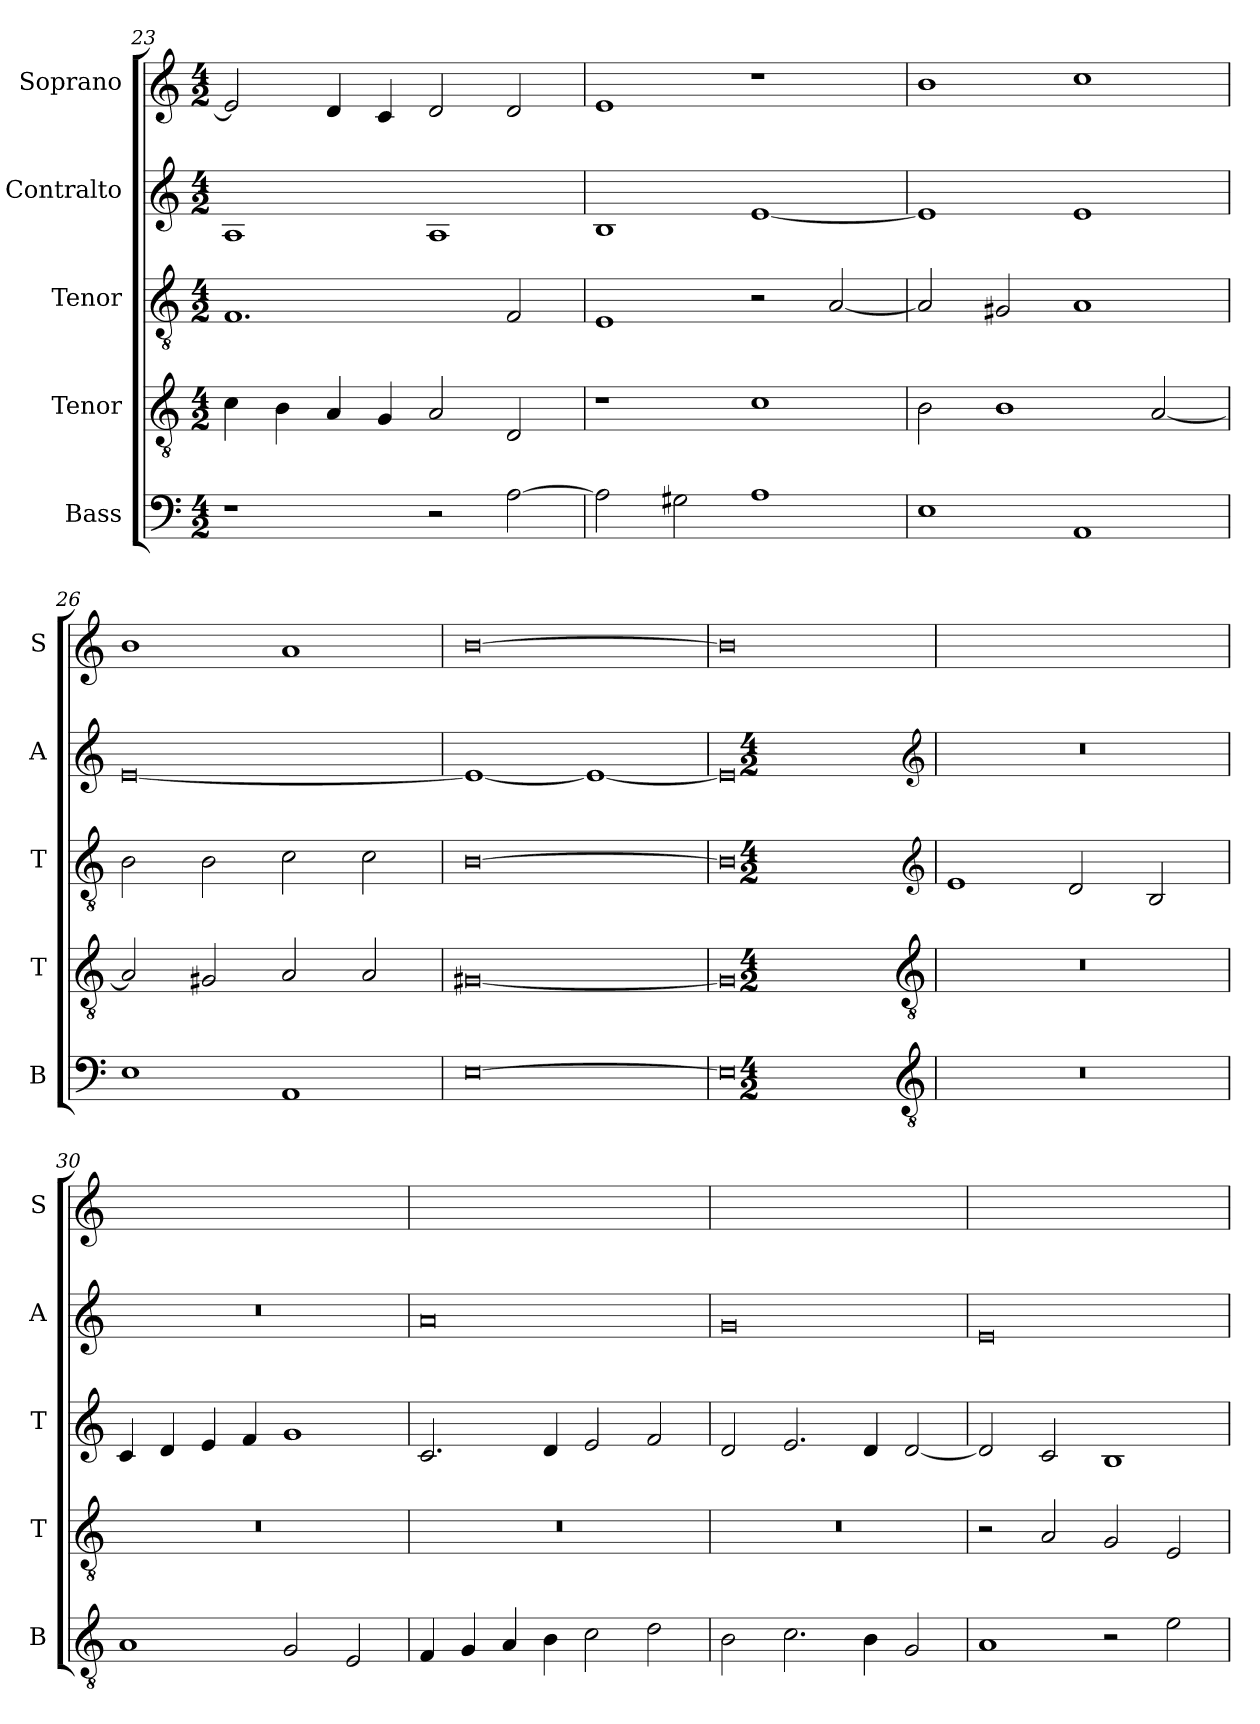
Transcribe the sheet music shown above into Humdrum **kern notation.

**kern	**kern	**kern	**kern	**kern
*part5	*part4	*part3	*part2	*part1
*staff5	*staff4	*staff3	*staff2	*staff1
*I"Bass	*I"Tenor	*I"Tenor	*I"Contralto	*I"Soprano
*I'B	*I'T	*I'T	*I'A	*I'S
*clefF4	*clefGv2	*clefGv2	*clefG2	*clefG2
*k[]	*k[]	*k[]	*k[]	*k[]
*E:phr	*E:phr	*E:phr	*E:phr	*E:phr
*M4/2	*M4/2	*M4/2	*M4/2	*M4/2
=23	=23	=23	=23	=23
1r	4c	1.F	1A	2e]
.	4B	.	.	.
.	4A	.	.	4d
.	4G	.	.	4c
2r	2A	.	1A	2d
[2A	2D	2F	.	2d
=24	=24	=24	=24	=24
2A]	1r	1E	1B	1e
2G#X	.	.	.	.
1A	1c	2r	[1e	1r
.	.	[2A	.	.
=25	=25	=25	=25	=25
1E	2B	2A]	1e]	1b
.	1B	2G#X	.	.
1AA	.	1A	1e	1cc
.	[2A	.	.	.
=26	=26	=26	=26	=26
1E	2A]	2B	[0e	1b
.	2G#X	2B	.	.
1AA	2A	2c	.	1a
.	2A	2c	.	.
=27	=27	=27	=27	=27
[0E	[0G#X	[0B	1e_	[0b
.	.	.	1e_	.
=28	=28	=28	=28	=28
0E]	0G#]	0B]	0e]	0b]
*clefGv2	*clefGv2	*clefG2	*clefG2	*
*k[]	*k[]	*k[]	*k[]	*
*E:phr	*E:phr	*E:phr	*E:phr	*
*M4/2	*M4/2	*M4/2	*M4/2	*
=29	=29	=29	=29	=29
0r	0r	1e	0r	0ryy
.	.	2d	.	.
.	.	2B	.	.
=30	=30	=30	=30	=30
1A	0r	4c	0r	0ryy
.	.	4d	.	.
.	.	4e	.	.
.	.	4f	.	.
2G	.	1g	.	.
2E	.	.	.	.
=31	=31	=31	=31	=31
4F	0r	2.c	0a	0ryy
4G	.	.	.	.
4A	.	.	.	.
4B	.	4d	.	.
2c	.	2e	.	.
2d	.	2f	.	.
=32	=32	=32	=32	=32
2B	0r	2d	0g	0ryy
2.c	.	2.e	.	.
4B	.	4d	.	.
2G	.	[2d	.	.
=33	=33	=33	=33	=33
1A	2r	2d]	0e	0ryy
.	2A	2c	.	.
2r	2G	1B	.	.
2e	2E	.	.	.
=	=	=	=	=
*-	*-	*-	*-	*-
